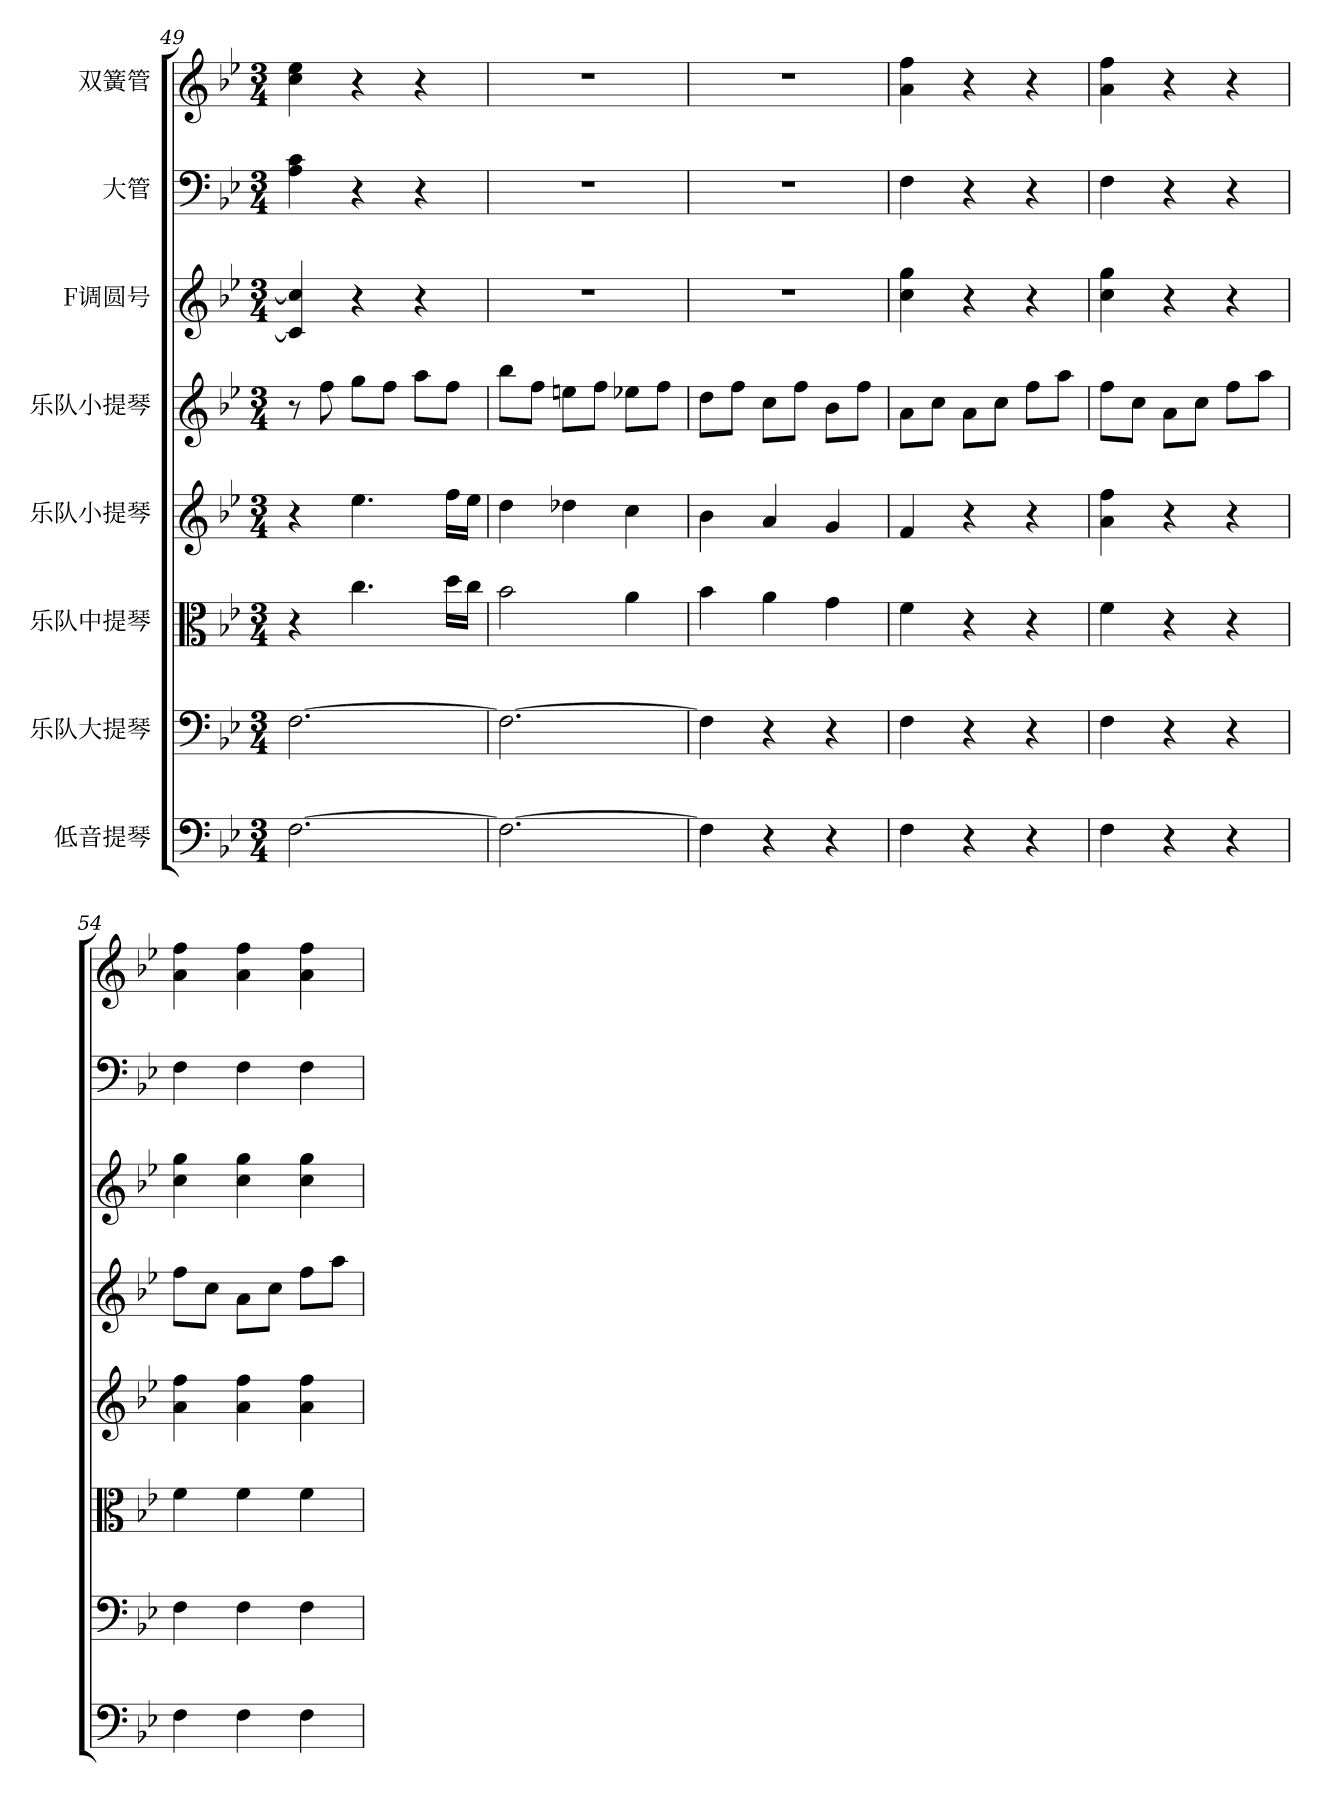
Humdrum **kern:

**kern	**kern	**kern	**kern	**kern	**kern	**kern	**kern
*part8	*part7	*part6	*part5	*part4	*part3	*part2	*part1
*staff8	*staff7	*staff6	*staff5	*staff4	*staff3	*staff2	*staff1
*I"低音提琴	*I"乐队大提琴	*I"乐队中提琴	*I"乐队小提琴	*I"乐队小提琴	*I"F调圆号	*I"大管	*I"双簧管
*clefF4	*clefF4	*clefC3	*clefG2	*clefG2	*clefG2	*clefF4	*clefG2
*ITrd7c12	*	*	*	*	*ITrd4c7	*	*
*k[b-e-]	*k[b-e-]	*k[b-e-]	*k[b-e-]	*k[b-e-]	*k[b-e-a-]	*k[b-e-]	*k[b-e-]
*M3/4	*M3/4	*M3/4	*M3/4	*M3/4	*M3/4	*M3/4	*M3/4
=49	=49	=49	=49	=49	=49	=49	=49
[2.FF\	[2.F\	4r	4r	8r	4F/] 4f/]	4A\ 4c\	4cc\ 4ee-\
.	.	.	.	8ff\	.	.	.
.	.	4.cc\	4.ee-\	8gg\L	4r	4r	4r
.	.	.	.	8ff\J	.	.	.
.	.	.	.	8aa\L	4r	4r	4r
.	.	16dd\LL	16ff\LL	8ff\J	.	.	.
.	.	16cc\JJ	16ee-\JJ	.	.	.	.
!!LO:PB:g=z
=50	=50	=50	=50	=50	=50	=50	=50
2.FF\_	2.F\_	2b-\	4dd\	8bb-\L	2.r	2.r	2.r
.	.	.	.	8ff\J	.	.	.
.	.	.	4dd-X\	8een\L	.	.	.
.	.	.	.	8ff\J	.	.	.
.	.	4a\	4cc\	8ee-X\L	.	.	.
.	.	.	.	8ff\J	.	.	.
=51	=51	=51	=51	=51	=51	=51	=51
4FF\]	4F\]	4b-\	4b-\	8dd\L	2.r	2.r	2.r
.	.	.	.	8ff\J	.	.	.
4r	4r	4a\	4a/	8cc\L	.	.	.
.	.	.	.	8ff\J	.	.	.
4r	4r	4g\	4g/	8b-\L	.	.	.
.	.	.	.	8ff\J	.	.	.
=52	=52	=52	=52	=52	=52	=52	=52
4FF\	4F\	4f\	4f/	8a\L	4f\ 4cc\	4F\	4a\ 4ff\
.	.	.	.	8cc\J	.	.	.
4r	4r	4r	4r	8a\L	4r	4r	4r
.	.	.	.	8cc\J	.	.	.
4r	4r	4r	4r	8ff\L	4r	4r	4r
.	.	.	.	8aa\J	.	.	.
=53	=53	=53	=53	=53	=53	=53	=53
4FF\	4F\	4f\	4a\ 4ff\	8ff\L	4f\ 4cc\	4F\	4a\ 4ff\
.	.	.	.	8cc\J	.	.	.
4r	4r	4r	4r	8a\L	4r	4r	4r
.	.	.	.	8cc\J	.	.	.
4r	4r	4r	4r	8ff\L	4r	4r	4r
.	.	.	.	8aa\J	.	.	.
=54	=54	=54	=54	=54	=54	=54	=54
*	*	*	*	*	*	*	*MM165
4FF\	4F\	4f\	4a\ 4ff\	8ff\L	4f\ 4cc\	4F\	4a\ 4ff\
.	.	.	.	8cc\J	.	.	.
4FF\	4F\	4f\	4a\ 4ff\	8a\L	4f\ 4cc\	4F\	4a\ 4ff\
.	.	.	.	8cc\J	.	.	.
4FF\	4F\	4f\	4a\ 4ff\	8ff\L	4f\ 4cc\	4F\	4a\ 4ff\
.	.	.	.	8aa\J	.	.	.
=	=	=	=	=	=	=	=
*-	*-	*-	*-	*-	*-	*-	*-
